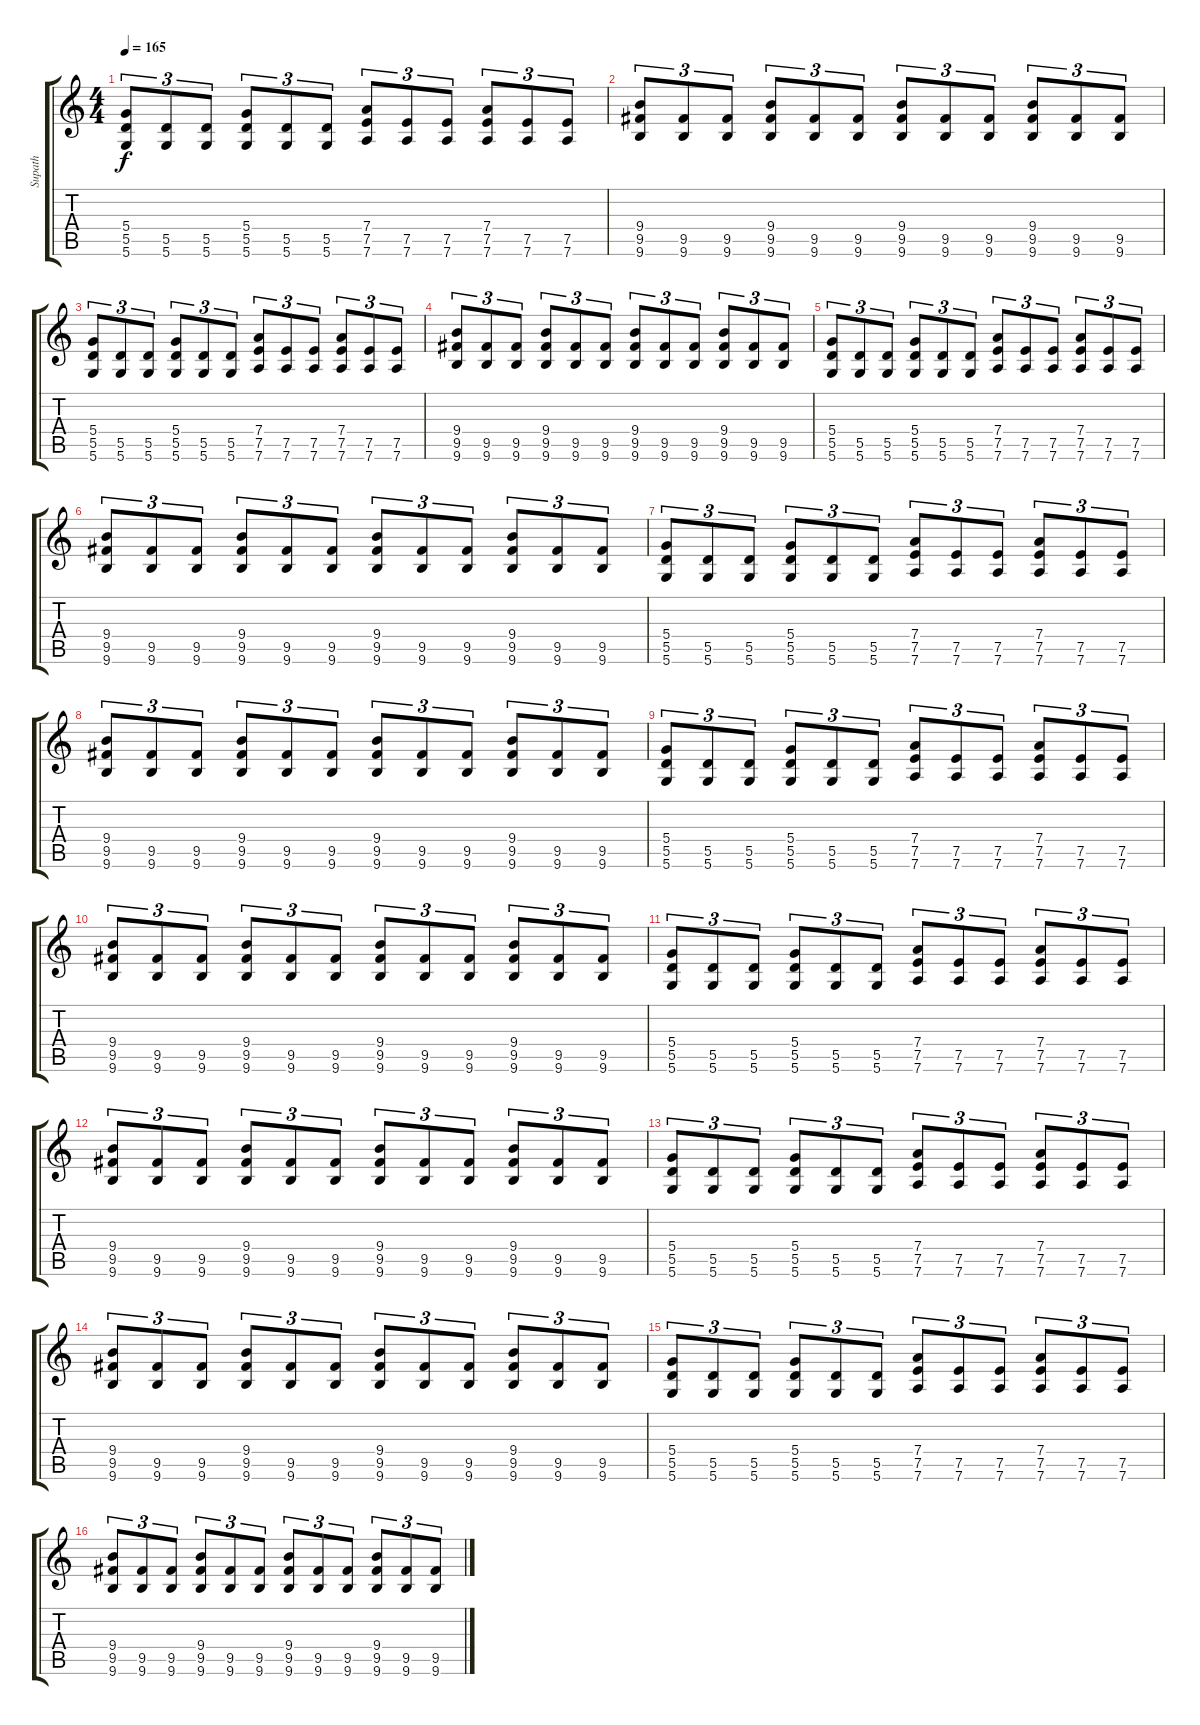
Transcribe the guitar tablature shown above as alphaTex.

\track ("Supath" "Supath") {instrument overdrivenguitar}
\staff {score tabs}
\tuning (E4 B3 G3 D3 A2 D2) {hide}
\ts (4 4)
\tempo 165
\clef g2
\ks c
(5.4 5.5 5.6).8{tu (3 2) dy f} (5.5 5.6).8{tu (3 2)} (5.5 5.6).8{tu (3 2)} (5.4 5.5 5.6).8{tu (3 2)} (5.5 5.6).8{tu (3 2)} (5.5 5.6).8{tu (3 2)} (7.4 7.5 7.6).8{tu (3 2)} (7.5 7.6).8{tu (3 2)} (7.5 7.6).8{tu (3 2)} (7.4 7.5 7.6).8{tu (3 2)} (7.5 7.6).8{tu (3 2)} (7.5 7.6).8{tu (3 2)} |
(9.4 9.5 9.6).8{tu (3 2)} (9.5 9.6).8{tu (3 2)} (9.5 9.6).8{tu (3 2)} (9.4 9.5 9.6).8{tu (3 2)} (9.5 9.6).8{tu (3 2)} (9.5 9.6).8{tu (3 2)} (9.4 9.5 9.6).8{tu (3 2)} (9.5 9.6).8{tu (3 2)} (9.5 9.6).8{tu (3 2)} (9.4 9.5 9.6).8{tu (3 2)} (9.5 9.6).8{tu (3 2)} (9.5 9.6).8{tu (3 2)} |
(5.4 5.5 5.6).8{tu (3 2)} (5.5 5.6).8{tu (3 2)} (5.5 5.6).8{tu (3 2)} (5.4 5.5 5.6).8{tu (3 2)} (5.5 5.6).8{tu (3 2)} (5.5 5.6).8{tu (3 2)} (7.4 7.5 7.6).8{tu (3 2)} (7.5 7.6).8{tu (3 2)} (7.5 7.6).8{tu (3 2)} (7.4 7.5 7.6).8{tu (3 2)} (7.5 7.6).8{tu (3 2)} (7.5 7.6).8{tu (3 2)} |
(9.4 9.5 9.6).8{tu (3 2)} (9.5 9.6).8{tu (3 2)} (9.5 9.6).8{tu (3 2)} (9.4 9.5 9.6).8{tu (3 2)} (9.5 9.6).8{tu (3 2)} (9.5 9.6).8{tu (3 2)} (9.4 9.5 9.6).8{tu (3 2)} (9.5 9.6).8{tu (3 2)} (9.5 9.6).8{tu (3 2)} (9.4 9.5 9.6).8{tu (3 2)} (9.5 9.6).8{tu (3 2)} (9.5 9.6).8{tu (3 2)} |
(5.4 5.5 5.6).8{tu (3 2)} (5.5 5.6).8{tu (3 2)} (5.5 5.6).8{tu (3 2)} (5.4 5.5 5.6).8{tu (3 2)} (5.5 5.6).8{tu (3 2)} (5.5 5.6).8{tu (3 2)} (7.4 7.5 7.6).8{tu (3 2)} (7.5 7.6).8{tu (3 2)} (7.5 7.6).8{tu (3 2)} (7.4 7.5 7.6).8{tu (3 2)} (7.5 7.6).8{tu (3 2)} (7.5 7.6).8{tu (3 2)} |
(9.4 9.5 9.6).8{tu (3 2)} (9.5 9.6).8{tu (3 2)} (9.5 9.6).8{tu (3 2)} (9.4 9.5 9.6).8{tu (3 2)} (9.5 9.6).8{tu (3 2)} (9.5 9.6).8{tu (3 2)} (9.4 9.5 9.6).8{tu (3 2)} (9.5 9.6).8{tu (3 2)} (9.5 9.6).8{tu (3 2)} (9.4 9.5 9.6).8{tu (3 2)} (9.5 9.6).8{tu (3 2)} (9.5 9.6).8{tu (3 2)} |
(5.4 5.5 5.6).8{tu (3 2)} (5.5 5.6).8{tu (3 2)} (5.5 5.6).8{tu (3 2)} (5.4 5.5 5.6).8{tu (3 2)} (5.5 5.6).8{tu (3 2)} (5.5 5.6).8{tu (3 2)} (7.4 7.5 7.6).8{tu (3 2)} (7.5 7.6).8{tu (3 2)} (7.5 7.6).8{tu (3 2)} (7.4 7.5 7.6).8{tu (3 2)} (7.5 7.6).8{tu (3 2)} (7.5 7.6).8{tu (3 2)} |
(9.4 9.5 9.6).8{tu (3 2)} (9.5 9.6).8{tu (3 2)} (9.5 9.6).8{tu (3 2)} (9.4 9.5 9.6).8{tu (3 2)} (9.5 9.6).8{tu (3 2)} (9.5 9.6).8{tu (3 2)} (9.4 9.5 9.6).8{tu (3 2)} (9.5 9.6).8{tu (3 2)} (9.5 9.6).8{tu (3 2)} (9.4 9.5 9.6).8{tu (3 2)} (9.5 9.6).8{tu (3 2)} (9.5 9.6).8{tu (3 2)} |
(5.4 5.5 5.6).8{tu (3 2)} (5.5 5.6).8{tu (3 2)} (5.5 5.6).8{tu (3 2)} (5.4 5.5 5.6).8{tu (3 2)} (5.5 5.6).8{tu (3 2)} (5.5 5.6).8{tu (3 2)} (7.4 7.5 7.6).8{tu (3 2)} (7.5 7.6).8{tu (3 2)} (7.5 7.6).8{tu (3 2)} (7.4 7.5 7.6).8{tu (3 2)} (7.5 7.6).8{tu (3 2)} (7.5 7.6).8{tu (3 2)} |
(9.4 9.5 9.6).8{tu (3 2)} (9.5 9.6).8{tu (3 2)} (9.5 9.6).8{tu (3 2)} (9.4 9.5 9.6).8{tu (3 2)} (9.5 9.6).8{tu (3 2)} (9.5 9.6).8{tu (3 2)} (9.4 9.5 9.6).8{tu (3 2)} (9.5 9.6).8{tu (3 2)} (9.5 9.6).8{tu (3 2)} (9.4 9.5 9.6).8{tu (3 2)} (9.5 9.6).8{tu (3 2)} (9.5 9.6).8{tu (3 2)} |
(5.4 5.5 5.6).8{tu (3 2)} (5.5 5.6).8{tu (3 2)} (5.5 5.6).8{tu (3 2)} (5.4 5.5 5.6).8{tu (3 2)} (5.5 5.6).8{tu (3 2)} (5.5 5.6).8{tu (3 2)} (7.4 7.5 7.6).8{tu (3 2)} (7.5 7.6).8{tu (3 2)} (7.5 7.6).8{tu (3 2)} (7.4 7.5 7.6).8{tu (3 2)} (7.5 7.6).8{tu (3 2)} (7.5 7.6).8{tu (3 2)} |
(9.4 9.5 9.6).8{tu (3 2)} (9.5 9.6).8{tu (3 2)} (9.5 9.6).8{tu (3 2)} (9.4 9.5 9.6).8{tu (3 2)} (9.5 9.6).8{tu (3 2)} (9.5 9.6).8{tu (3 2)} (9.4 9.5 9.6).8{tu (3 2)} (9.5 9.6).8{tu (3 2)} (9.5 9.6).8{tu (3 2)} (9.4 9.5 9.6).8{tu (3 2)} (9.5 9.6).8{tu (3 2)} (9.5 9.6).8{tu (3 2)} |
(5.4 5.5 5.6).8{tu (3 2)} (5.5 5.6).8{tu (3 2)} (5.5 5.6).8{tu (3 2)} (5.4 5.5 5.6).8{tu (3 2)} (5.5 5.6).8{tu (3 2)} (5.5 5.6).8{tu (3 2)} (7.4 7.5 7.6).8{tu (3 2)} (7.5 7.6).8{tu (3 2)} (7.5 7.6).8{tu (3 2)} (7.4 7.5 7.6).8{tu (3 2)} (7.5 7.6).8{tu (3 2)} (7.5 7.6).8{tu (3 2)} |
(9.4 9.5 9.6).8{tu (3 2)} (9.5 9.6).8{tu (3 2)} (9.5 9.6).8{tu (3 2)} (9.4 9.5 9.6).8{tu (3 2)} (9.5 9.6).8{tu (3 2)} (9.5 9.6).8{tu (3 2)} (9.4 9.5 9.6).8{tu (3 2)} (9.5 9.6).8{tu (3 2)} (9.5 9.6).8{tu (3 2)} (9.4 9.5 9.6).8{tu (3 2)} (9.5 9.6).8{tu (3 2)} (9.5 9.6).8{tu (3 2)} |
(5.4 5.5 5.6).8{tu (3 2)} (5.5 5.6).8{tu (3 2)} (5.5 5.6).8{tu (3 2)} (5.4 5.5 5.6).8{tu (3 2)} (5.5 5.6).8{tu (3 2)} (5.5 5.6).8{tu (3 2)} (7.4 7.5 7.6).8{tu (3 2)} (7.5 7.6).8{tu (3 2)} (7.5 7.6).8{tu (3 2)} (7.4 7.5 7.6).8{tu (3 2)} (7.5 7.6).8{tu (3 2)} (7.5 7.6).8{tu (3 2)} |
(9.4 9.5 9.6).8{tu (3 2)} (9.5 9.6).8{tu (3 2)} (9.5 9.6).8{tu (3 2)} (9.4 9.5 9.6).8{tu (3 2)} (9.5 9.6).8{tu (3 2)} (9.5 9.6).8{tu (3 2)} (9.4 9.5 9.6).8{tu (3 2)} (9.5 9.6).8{tu (3 2)} (9.5 9.6).8{tu (3 2)} (9.4 9.5 9.6).8{tu (3 2)} (9.5 9.6).8{tu (3 2)} (9.5 9.6).8{tu (3 2)}
